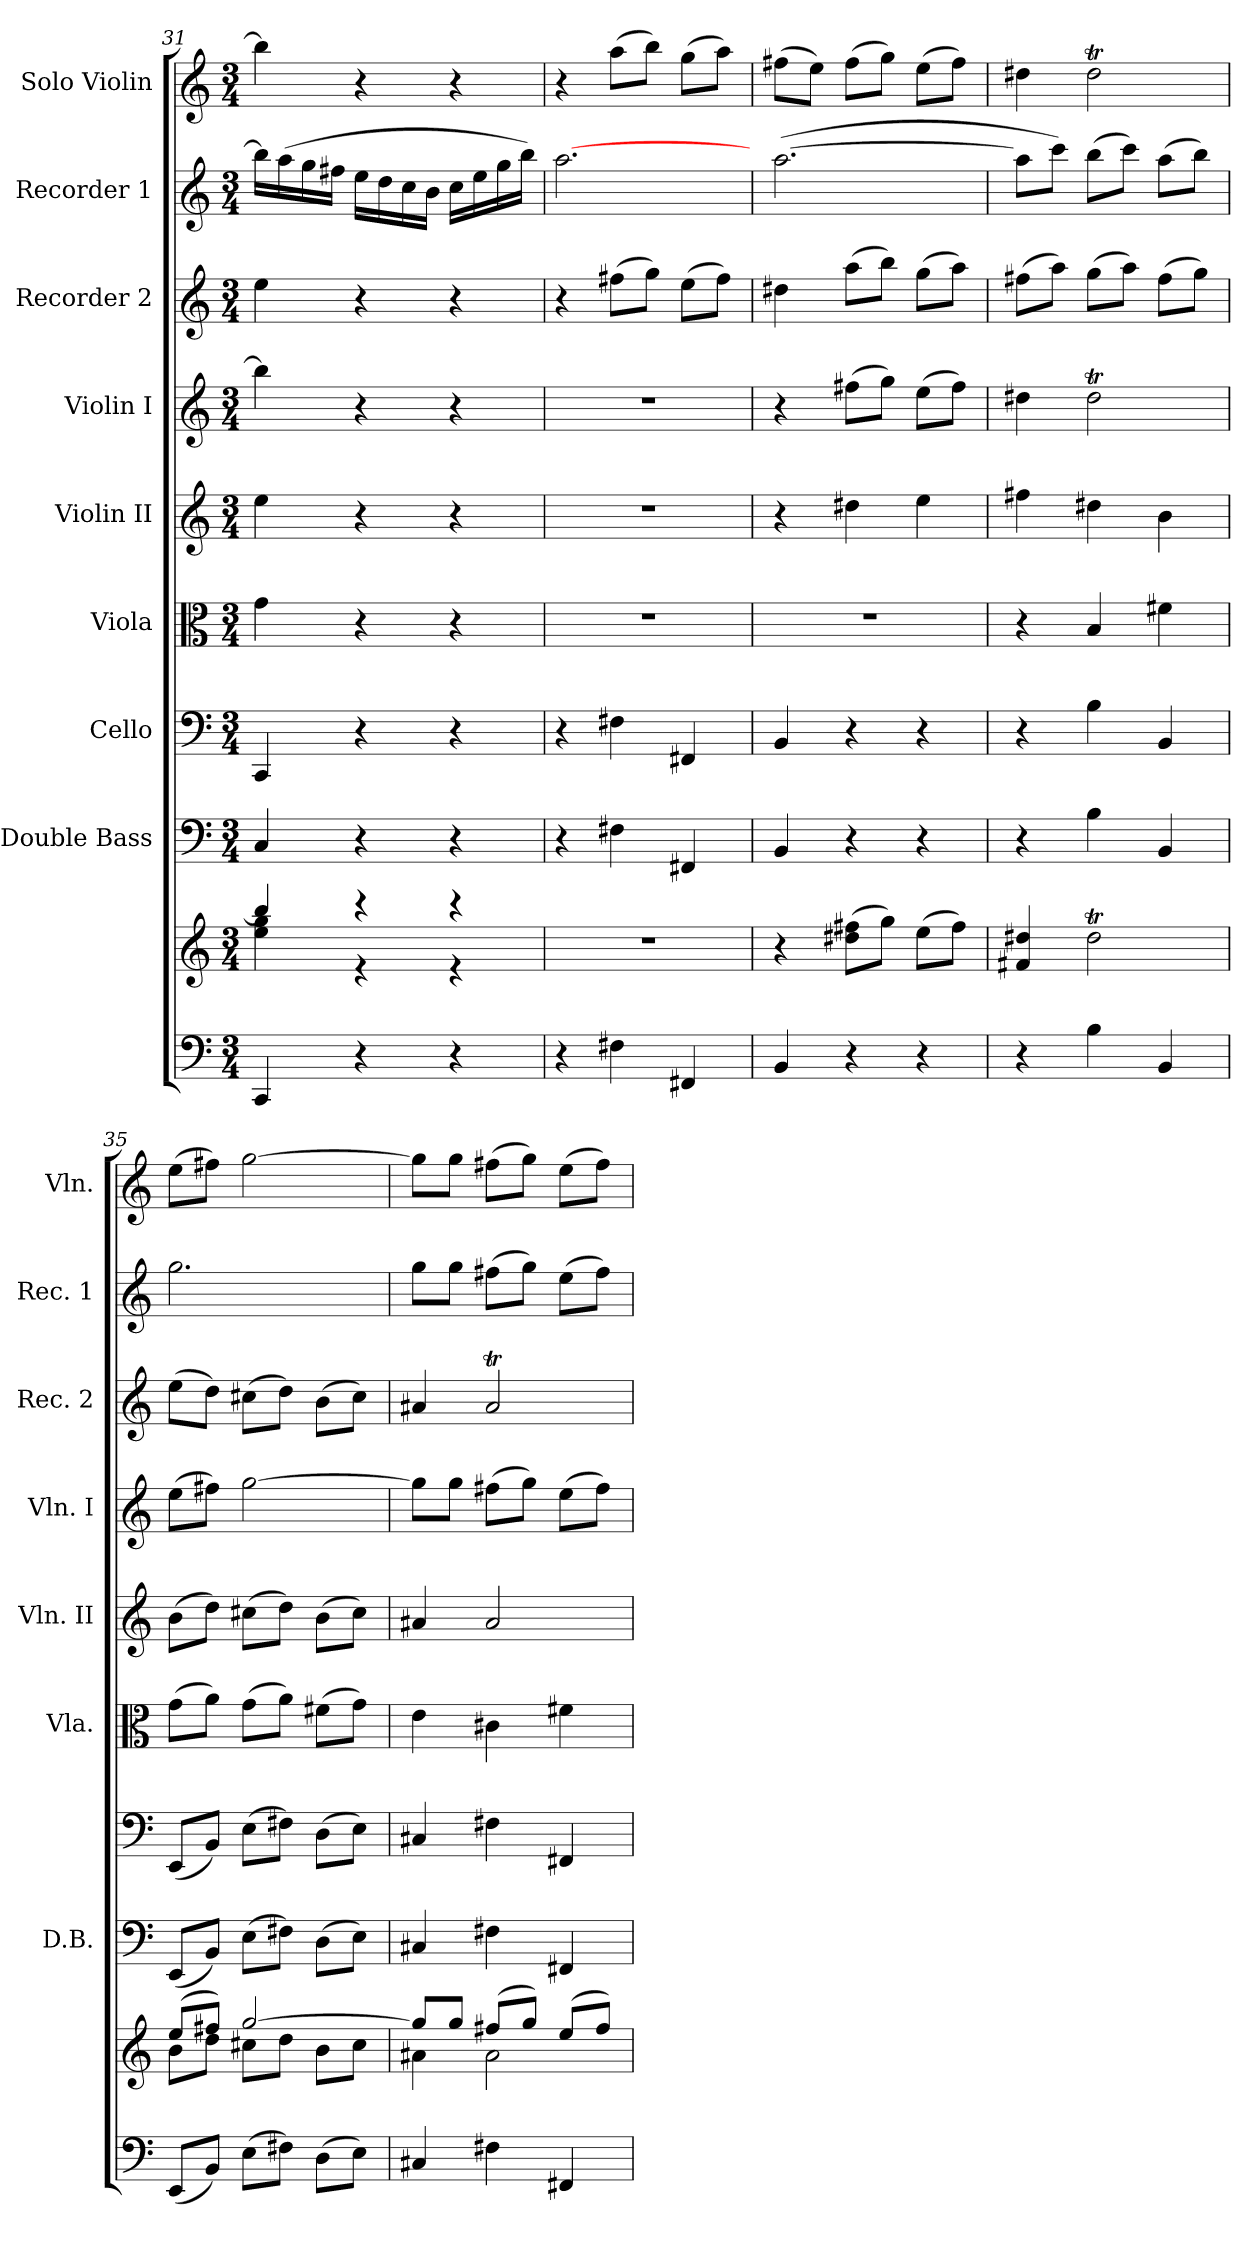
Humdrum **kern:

**kern	**kern	**kern	**kern	**kern	**kern	**kern	**kern	**kern	**kern
*part9	*part9	*part8	*part7	*part6	*part5	*part4	*part3	*part2	*part1
*staff10	*staff9	*staff8	*staff7	*staff6	*staff5	*staff4	*staff3	*staff2	*staff1
*	*	*I"Double Bass	*I"Cello	*I"Viola	*I"Violin II	*I"Violin I	*I"Recorder 2	*I"Recorder 1	*I"Solo Violin
*	*	*I'D.B.	*	*I'Vla.	*I'Vln. II	*I'Vln. I	*I'Rec. 2	*I'Rec. 1	*I'Vln.
!!LO:PB:g=z
*clefF4	*clefG2	*clefF4	*clefF4	*clefC3	*clefG2	*clefG2	*clefG2	*clefG2	*clefG2
*	*	*ITrd7c12	*	*	*	*	*	*	*
*M3/4	*M3/4	*M3/4	*M3/4	*M3/4	*M3/4	*M3/4	*M3/4	*M3/4	*M3/4
=31	=31	=31	=31	=31	=31	=31	=31	=31	=31
*	*^	*	*	*	*	*	*	*	*
4CC/	4bb/]	4ee\ 4gg\	4CC/	4CC/	4g\	4ee\	4bb\]	4ee\	16bb\LL]	4bb\]
.	.	.	.	.	.	.	.	.	(>16aa\	.
.	.	.	.	.	.	.	.	.	16gg\	.
.	.	.	.	.	.	.	.	.	16ff#\JJ	.
4r	4r	4r	4r	4r	4r	4r	4r	4r	16ee\LL	4r
.	.	.	.	.	.	.	.	.	16dd\	.
.	.	.	.	.	.	.	.	.	16cc\	.
.	.	.	.	.	.	.	.	.	16b\JJ	.
4r	4r	4r	4r	4r	4r	4r	4r	4r	16cc\LL	4r
.	.	.	.	.	.	.	.	.	16ee\	.
.	.	.	.	.	.	.	.	.	16gg\	.
.	.	.	.	.	.	.	.	.	16bb\JJ)	.
*	*v	*v	*	*	*	*	*	*	*	*
=32	=32	=32	=32	=32	=32	=32	=32	=32	=32
4r	2.r	4r	4r	2.r	2.r	2.r	4r	[2.aa\	4r
4F#\	.	4FF#\	4F#\	.	.	.	(>8ff#\L	.	(>8aa\L
.	.	.	.	.	.	.	8gg\J)	.	8bb\J)
4FF#/	.	4FFF#/	4FF#/	.	.	.	(>8ee\L	.	(>8gg\L
.	.	.	.	.	.	.	8ff#\J)	.	8aa\J)
=33	=33	=33	=33	=33	=33	=33	=33	=33	=33
4BB/	4r	4BBB/	4BB/	2.r	4r	4r	4dd#\	(>[2.aa\	(>8ff#\L
.	.	.	.	.	.	.	.	.	8ee\J)
4r	(>8dd#\ 8ff#\L	4r	4r	.	4dd#\	(>8ff#\L	(>8aa\L	.	(>8ff#\L
.	8gg\J)	.	.	.	.	8gg\J)	8bb\J)	.	8gg\J)
4r	(>8ee\L	4r	4r	.	4ee\	(>8ee\L	(>8gg\L	.	(>8ee\L
.	8ff#\J)	.	.	.	.	8ff#\J)	8aa\J)	.	8ff#\J)
=34	=34	=34	=34	=34	=34	=34	=34	=34	=34
4r	4f#/ 4dd#/	4r	4r	4r	4ff#\	4dd#\	(>8ff#\L	8aa\L]	4dd#\
.	.	.	.	.	.	.	8aa\J)	8ccc\J)	.
4B\	2dd#t\	4BB\	4B\	4B/	4dd#\	2dd#t\	(>8gg\L	(>8bb\L	2dd#t\
.	.	.	.	.	.	.	8aa\J)	8ccc\J)	.
4BB/	.	4BBB/	4BB/	4f#\	4b\	.	(>8ff#\L	(>8aa\L	.
.	.	.	.	.	.	.	8gg\J)	8bb\J)	.
=35	=35	=35	=35	=35	=35	=35	=35	=35	=35
*	*^	*	*	*	*	*	*	*	*
(<8EE/L	(>8ee/L	8b\L	(<8EEE/L	(<8EE/L	(>8g\L	(>8b\L	(>8ee\L	(>8ee\L	2.gg\	(>8ee\L
8BB/J)	8ff#/J)	8dd\J	8BBB/J)	8BB/J)	8a\J)	8dd\J)	8ff#\J)	8dd\J)	.	8ff#\J)
(>8E\L	[2gg/	8cc#\L	(>8EE\L	(>8E\L	(>8g\L	(>8cc#\L	[2gg\	(>8cc#\L	.	[2gg\
8F#\J)	.	8dd\J	8FF#\J)	8F#\J)	8a\J)	8dd\J)	.	8dd\J)	.	.
(>8D\L	.	8b\L	(>8DD\L	(>8D\L	(>8f#\L	(>8b\L	.	(>8b\L	.	.
8E\J)	.	8cc#\J	8EE\J)	8E\J)	8g\J)	8cc#\J)	.	8cc#\J)	.	.
=36	=36	=36	=36	=36	=36	=36	=36	=36	=36	=36
4C#/	8gg/L]	4a#\	4CC#/	4C#/	4e\	4a#/	8gg\L]	4a#/	8gg\L	8gg\L]
.	8gg/J	.	.	.	.	.	8gg\J	.	8gg\J	8gg\J
4F#\	(>8ff#/L	2a#\	4FF#\	4F#\	4c#\	2a#/	(>8ff#\L	2a#t/	(>8ff#\L	(>8ff#\L
.	8gg/J)	.	.	.	.	.	8gg\J)	.	8gg\J)	8gg\J)
4FF#/	(>8ee/L	.	4FFF#/	4FF#/	4f#\	.	(>8ee\L	.	(>8ee\L	(>8ee\L
.	8ff#/J)	.	.	.	.	.	8ff#\J)	.	8ff#\J)	8ff#\J)
*	*v	*v	*	*	*	*	*	*	*	*
=	=	=	=	=	=	=	=	=	=
*-	*-	*-	*-	*-	*-	*-	*-	*-	*-
